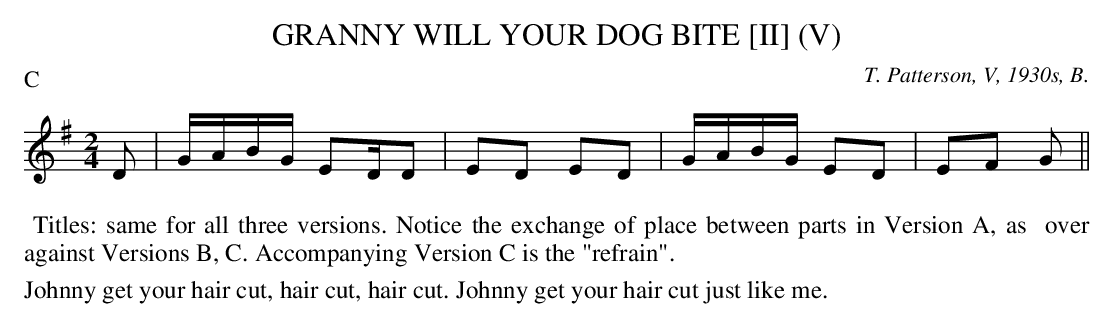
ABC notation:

X:1
T: GRANNY WILL YOUR DOG BITE [II] (V)	% no title here in book
O: T. Patterson, V, 1930s, B.
P: C
M: 2/4
L: 1/16
K: G
D2 | GABG E2DD2 | E2D2 E2D2 | GABG E2D2 | E2F2 G2 ||
